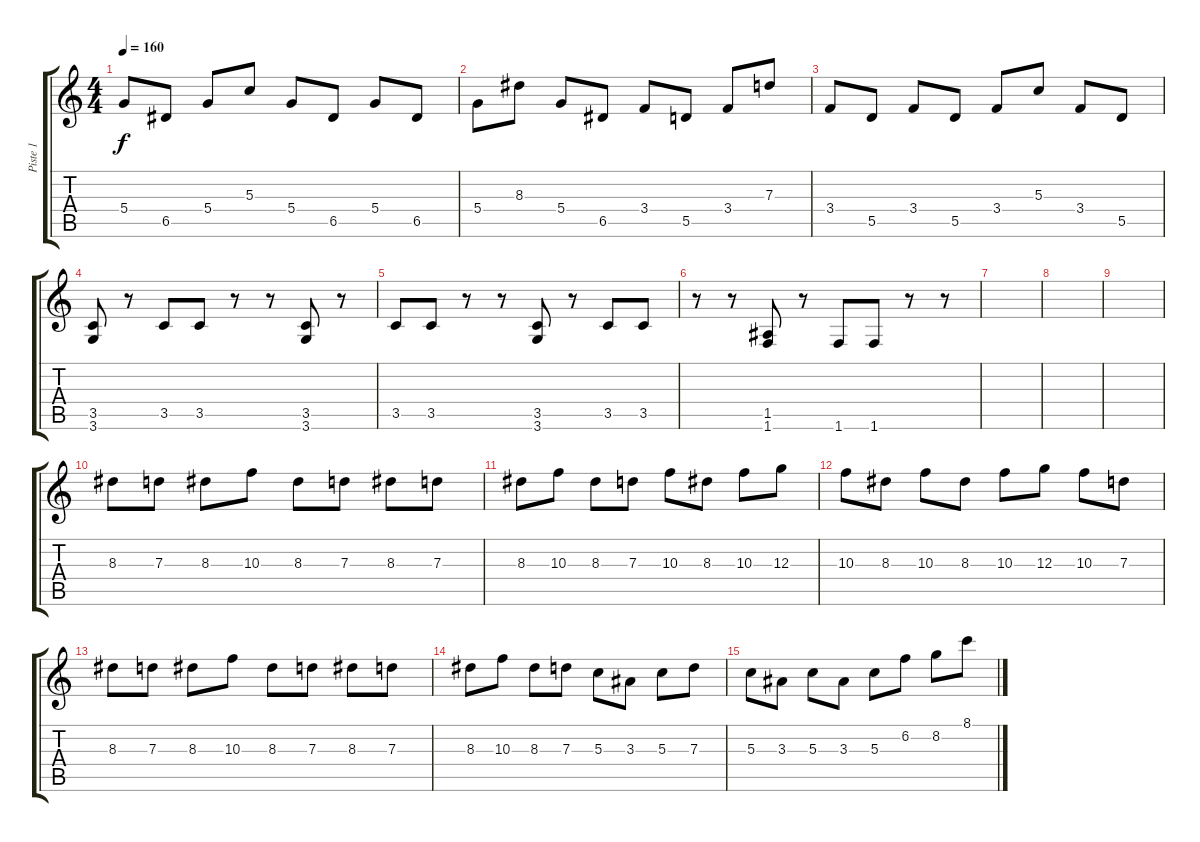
\track ("Piste 1" "Piste 1") {instrument distortionguitar}
\staff {score tabs}
\tuning (E4 B3 G3 D3 A2 E2) {hide}
\ts (4 4)
\tempo 160
\clef g2
\ks c
5.4.8{dy f} 6.5.8 5.4.8 5.3.8 5.4.8 6.5.8 5.4.8 6.5.8 |
5.4.8 8.3.8 5.4.8 6.5.8 3.4.8 5.5.8 3.4.8 7.3.8 |
3.4.8 5.5.8 3.4.8 5.5.8 3.4.8 5.3.8 3.4.8 5.5.8 |
(3.5 3.6).8 r.8 3.5.8 3.5.8 r.8 r.8 (3.5 3.6).8 r.8 |
3.5.8 3.5.8 r.8 r.8 (3.5 3.6).8 r.8 3.5.8 3.5.8 |
r.8 r.8 (1.5 1.6).8 r.8 1.6.8 1.6.8 r.8 r.8 |
|
|
|
8.3.8 7.3.8 8.3.8 10.3.8 8.3.8 7.3.8 8.3.8 7.3.8 |
8.3.8 10.3.8 8.3.8 7.3.8 10.3.8 8.3.8 10.3.8 12.3.8 |
10.3.8 8.3.8 10.3.8 8.3.8 10.3.8 12.3.8 10.3.8 7.3.8 |
8.3.8 7.3.8 8.3.8 10.3.8 8.3.8 7.3.8 8.3.8 7.3.8 |
8.3.8 10.3.8 8.3.8 7.3.8 5.3.8 3.3.8 5.3.8 7.3.8 |
5.3.8 3.3.8 5.3.8 3.3.8 5.3.8 6.2.8 8.2.8 8.1.8
